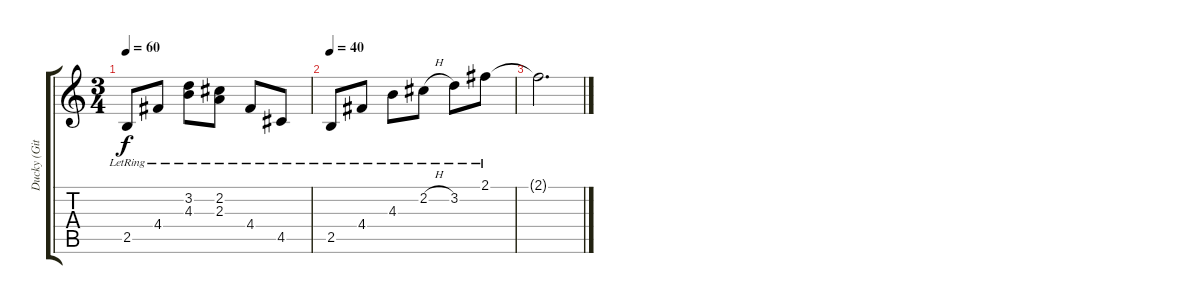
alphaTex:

\track ("Ducky (Gitarre)" "Ducky (Git") {instrument acousticguitarsteel}
\staff {score tabs}
\tuning (E4 B3 G3 D3 A2 E2) {hide}
\ts (3 4)
\tempo 60
\clef g2
\ks c
2.5{lr}.8{dy f} 4.4{lr}.8 (3.2{lr} 4.3{lr}).8 (2.2{lr} 2.3{lr}).8 4.4{lr}.8 4.5{lr}.8 |
\tempo 40
2.5{lr}.8 4.4{lr}.8 4.3{lr}.8 2.2{h lr}.8 3.2{lr}.8 2.1{lr}.8 |
2.1{t}.2{d}
